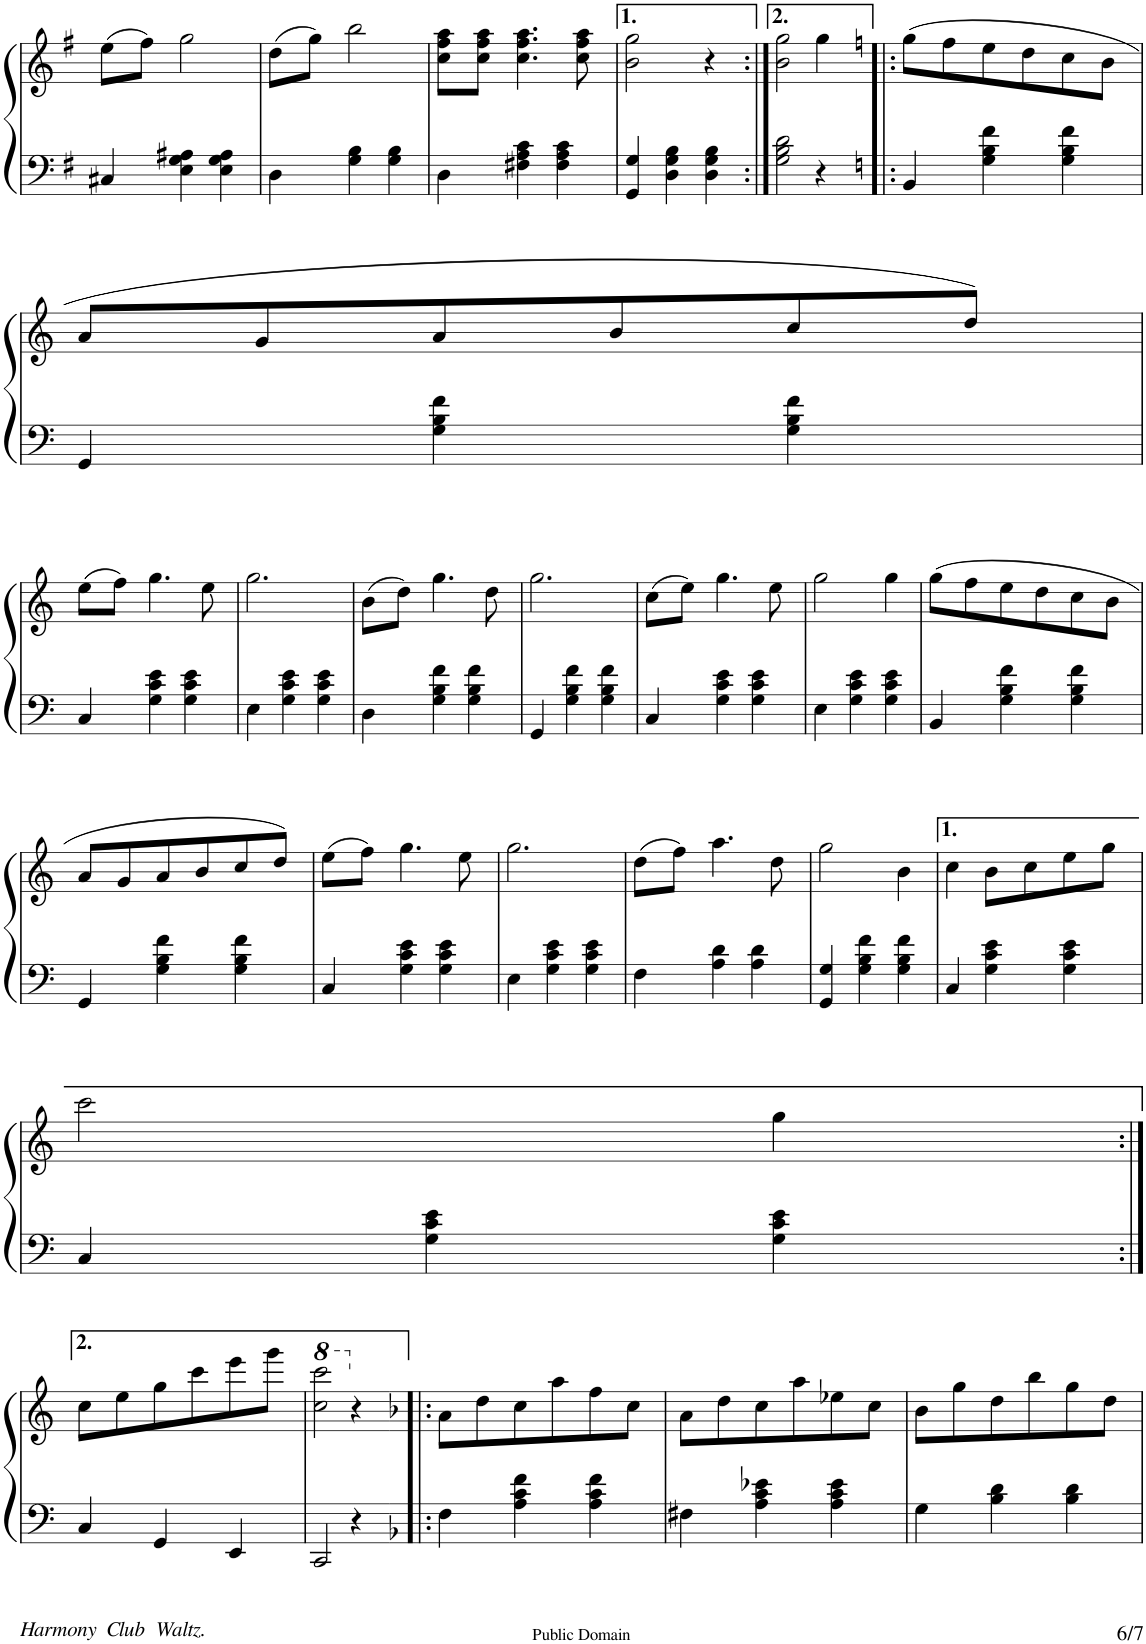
**kern	**kern
*part1	*part1
*staff2	*staff1
*I"Piano	*
*I'Pno.	*
!!LO:PB:g=z
*clefF4	*clefG2
*k[f#]	*k[f#]
*G:	*G:
*M3/4	*M3/4
=122	=122
4C#X/	(8ee\L
.	8ff#\J)
4E\ 4G\ 4A#X\	2gg\
4E\ 4G\ 4A#\	.
=123	=123
4D\	(8dd\L
.	8gg\J)
4G\ 4B\	2bb\
4G\ 4B\	.
=124	=124
4D\	8cc\ 8ff#\ 8aa\L
.	8cc\ 8ff#\ 8aa\J
4F#X\ 4A\ 4c\	4.cc\ 4.ff#\ 4.aa\
4F#\ 4A\ 4c\	.
.	8cc\ 8ff#\ 8aa\
=125	=125
4GG/ 4G/	2b\ 2gg\
4D\ 4G\ 4B\	.
4D\ 4G\ 4B\	4r
=126:|!	=126:|!
2G\ 2B\ 2d\	2b\ 2gg\
4r	4gg\
=127!|:	=127!|:
*k[]	*k[]
*C:	*C:
4BB/	(8gg\L
.	8ff\
4G\ 4B\ 4f\	8ee\
.	8dd\
4G\ 4B\ 4f\	8cc\
.	8b\J
!!LO:LB:g=z
=128	=128
4GG/	8a/L
.	8g/
4G\ 4B\ 4f\	8a/
.	8b/
4G\ 4B\ 4f\	8cc/
.	8dd/J)
!!LO:LB:g=z
=129	=129
4C/	(8ee\L
.	8ff\J)
4G\ 4c\ 4e\	4.gg\
4G\ 4c\ 4e\	.
.	8ee\
=130	=130
4E\	2.gg\
4G\ 4c\ 4e\	.
4G\ 4c\ 4e\	.
=131	=131
4D\	(8b\L
.	8dd\J)
4G\ 4B\ 4f\	4.gg\
4G\ 4B\ 4f\	.
.	8dd\
=132	=132
4GG/	2.gg\
4G\ 4B\ 4f\	.
4G\ 4B\ 4f\	.
=133	=133
4C/	(8cc\L
.	8ee\J)
4G\ 4c\ 4e\	4.gg\
4G\ 4c\ 4e\	.
.	8ee\
=134	=134
4E\	2gg\
4G\ 4c\ 4e\	.
4G\ 4c\ 4e\	4gg\
=135	=135
4BB/	(8gg\L
.	8ff\
4G\ 4B\ 4f\	8ee\
.	8dd\
4G\ 4B\ 4f\	8cc\
.	8b\J
!!LO:LB:g=z
=136	=136
4GG/	8a/L
.	8g/
4G\ 4B\ 4f\	8a/
.	8b/
4G\ 4B\ 4f\	8cc/
.	8dd/J)
=137	=137
4C/	(8ee\L
.	8ff\J)
4G\ 4c\ 4e\	4.gg\
4G\ 4c\ 4e\	.
.	8ee\
=138	=138
4E\	2.gg\
4G\ 4c\ 4e\	.
4G\ 4c\ 4e\	.
=139	=139
4F\	(8dd\L
.	8ff\J)
4A\ 4d\	4.aa\
4A\ 4d\	.
.	8dd\
=140	=140
4GG/ 4G/	2gg\
4G\ 4B\ 4f\	.
4G\ 4B\ 4f\	4b\
=141	=141
4C/	4cc\
4G\ 4c\ 4e\	8b\L
.	8cc\
4G\ 4c\ 4e\	8ee\
.	8gg\J
!!LO:LB:g=z
=142	=142
4C/	2ccc\
4G\ 4c\ 4e\	.
4G\ 4c\ 4e\	4gg\
!!LO:LB:g=z
=143:|!	=143:|!
4C/	8cc\L
.	8ee\
4GG/	8gg\
.	8ccc\
4EE/	8eee\
.	8ggg\J
=144	=144
*	*8va
2CC/	2ccc\ 2cccc\
*	*X8va
4r	4r
=145!|:	=145!|:
*k[b-]	*k[b-]
*F:	*F:
4F\	8a\L
.	8dd\
4A\ 4c\ 4f\	8cc\
.	8aa\
4A\ 4c\ 4f\	8ff\
.	8cc\J
=146	=146
4F#X\	8a\L
.	8dd\
4A\ 4c\ 4e-X\	8cc\
.	8aa\
4A\ 4c\ 4e-\	8ee-X\
.	8cc\J
=147	=147
4G\	8b-\L
.	8gg\
4B-\ 4d\	8dd\
.	8bb-\
4B-\ 4d\	8gg\
.	8dd\J
=	=
*-	*-
